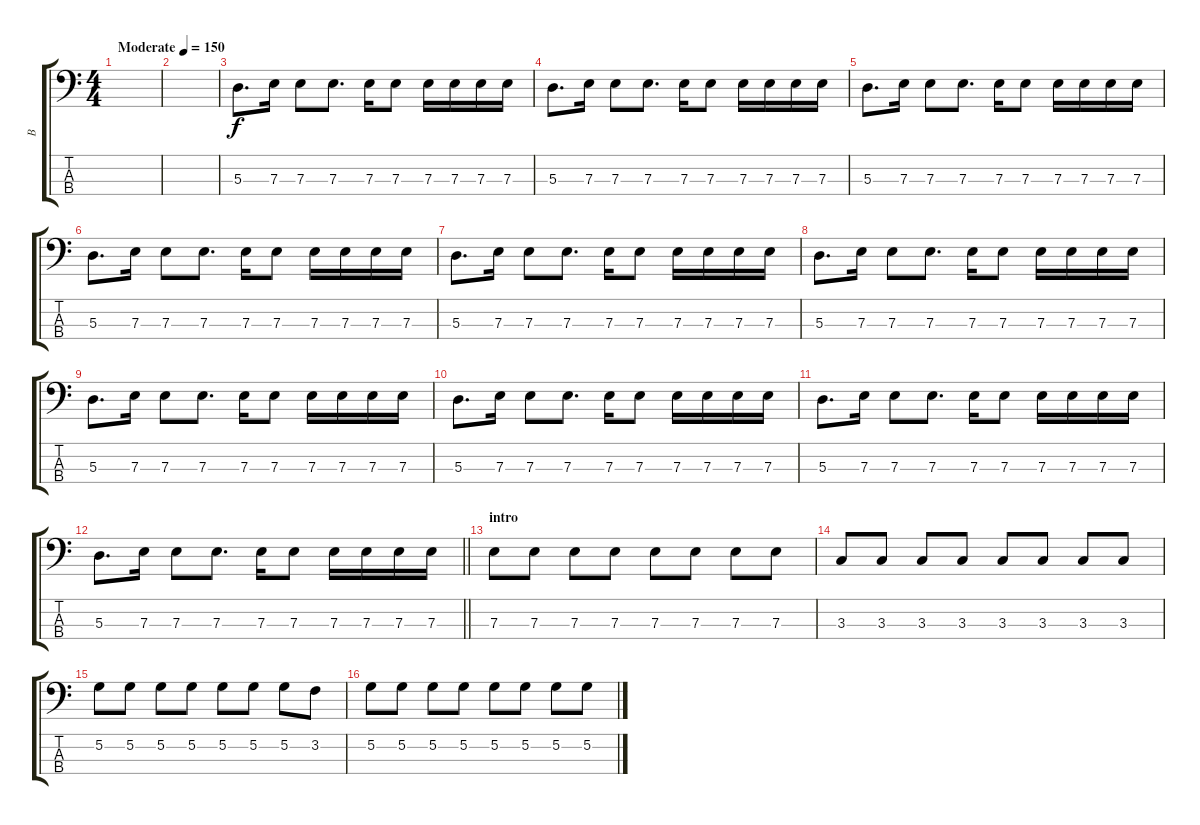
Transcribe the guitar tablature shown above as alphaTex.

\track ("B" "B") {instrument electricbassfinger}
\staff {score tabs}
\tuning (G2 D2 A1 E1) {hide}
\ts (4 4)
\tempo (150 "Moderate")
\clef f4
\ks c
|
|
5.3.8{d} 7.3.16 7.3.8 7.3.8{d} 7.3.16 7.3.8 7.3.16 7.3.16 7.3.16 7.3.16 |
5.3.8{d} 7.3.16 7.3.8 7.3.8{d} 7.3.16 7.3.8 7.3.16 7.3.16 7.3.16 7.3.16 |
5.3.8{d} 7.3.16 7.3.8 7.3.8{d} 7.3.16 7.3.8 7.3.16 7.3.16 7.3.16 7.3.16 |
5.3.8{d} 7.3.16 7.3.8 7.3.8{d} 7.3.16 7.3.8 7.3.16 7.3.16 7.3.16 7.3.16 |
5.3.8{d} 7.3.16 7.3.8 7.3.8{d} 7.3.16 7.3.8 7.3.16 7.3.16 7.3.16 7.3.16 |
5.3.8{d} 7.3.16 7.3.8 7.3.8{d} 7.3.16 7.3.8 7.3.16 7.3.16 7.3.16 7.3.16 |
5.3.8{d} 7.3.16 7.3.8 7.3.8{d} 7.3.16 7.3.8 7.3.16 7.3.16 7.3.16 7.3.16 |
5.3.8{d} 7.3.16 7.3.8 7.3.8{d} 7.3.16 7.3.8 7.3.16 7.3.16 7.3.16 7.3.16 |
5.3.8{d} 7.3.16 7.3.8 7.3.8{d} 7.3.16 7.3.8 7.3.16 7.3.16 7.3.16 7.3.16 |
\barLineRight lightlight
5.3.8{d} 7.3.16 7.3.8 7.3.8{d} 7.3.16 7.3.8 7.3.16 7.3.16 7.3.16 7.3.16 |
\section ("" "intro")
7.3.8 7.3.8 7.3.8 7.3.8 7.3.8 7.3.8 7.3.8 7.3.8 |
3.3.8 3.3.8 3.3.8 3.3.8 3.3.8 3.3.8 3.3.8 3.3.8 |
5.2.8 5.2.8 5.2.8 5.2.8 5.2.8 5.2.8 5.2.8 3.2.8 |
5.2.8 5.2.8 5.2.8 5.2.8 5.2.8 5.2.8 5.2.8 5.2.8
